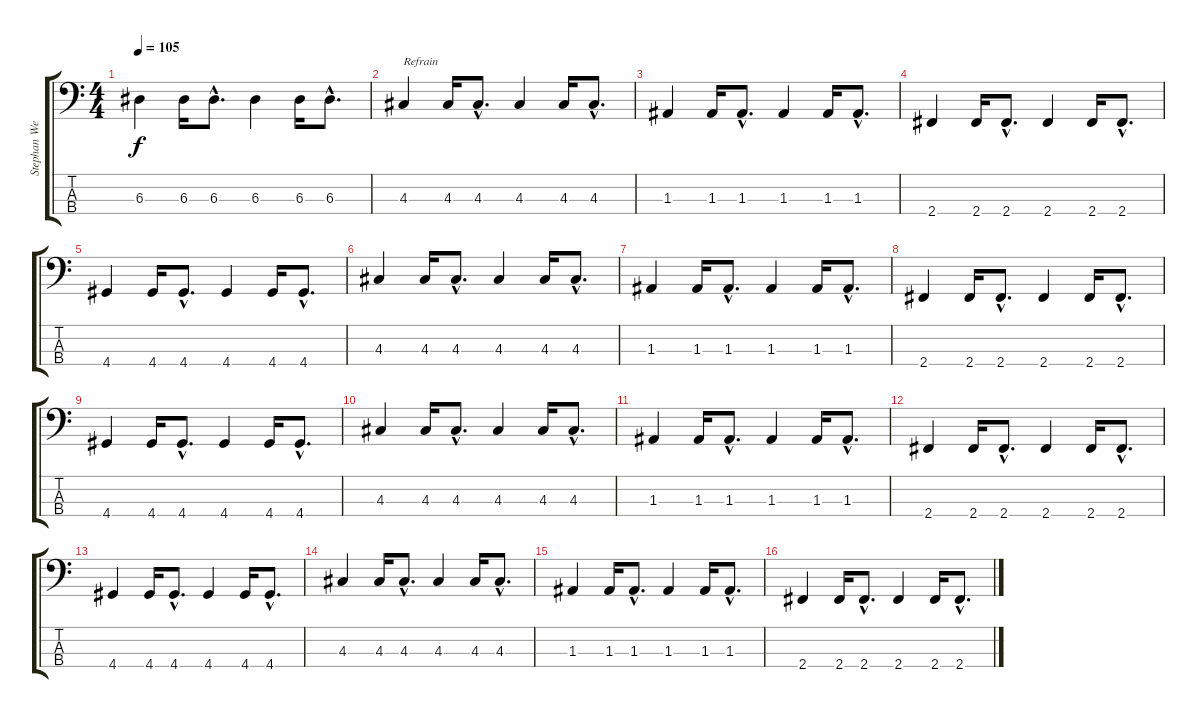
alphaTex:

\track ("Stephan Weidner" "Stephan We") {instrument electricbasspick}
\staff {score tabs}
\tuning (G2 D2 A1 E1) {hide}
\ts (4 4)
\tempo 105
\clef f4
\ks c
6.3.4{dy f} 6.3.16 6.3{hac}.8{d} 6.3.4 6.3.16 6.3{hac}.8{d} |
4.3.4{txt "Refrain"} 4.3.16 4.3{hac}.8{d} 4.3.4 4.3.16 4.3{hac}.8{d} |
1.3.4 1.3.16 1.3{hac}.8{d} 1.3.4 1.3.16 1.3{hac}.8{d} |
2.4.4 2.4.16 2.4{hac}.8{d} 2.4.4 2.4.16 2.4{hac}.8{d} |
4.4.4 4.4.16 4.4{hac}.8{d} 4.4.4 4.4.16 4.4{hac}.8{d} |
4.3.4 4.3.16 4.3{hac}.8{d} 4.3.4 4.3.16 4.3{hac}.8{d} |
1.3.4 1.3.16 1.3{hac}.8{d} 1.3.4 1.3.16 1.3{hac}.8{d} |
2.4.4 2.4.16 2.4{hac}.8{d} 2.4.4 2.4.16 2.4{hac}.8{d} |
4.4.4 4.4.16 4.4{hac}.8{d} 4.4.4 4.4.16 4.4{hac}.8{d} |
4.3.4 4.3.16 4.3{hac}.8{d} 4.3.4 4.3.16 4.3{hac}.8{d} |
1.3.4 1.3.16 1.3{hac}.8{d} 1.3.4 1.3.16 1.3{hac}.8{d} |
2.4.4 2.4.16 2.4{hac}.8{d} 2.4.4 2.4.16 2.4{hac}.8{d} |
4.4.4 4.4.16 4.4{hac}.8{d} 4.4.4 4.4.16 4.4{hac}.8{d} |
4.3.4 4.3.16 4.3{hac}.8{d} 4.3.4 4.3.16 4.3{hac}.8{d} |
1.3.4 1.3.16 1.3{hac}.8{d} 1.3.4 1.3.16 1.3{hac}.8{d} |
2.4.4 2.4.16 2.4{hac}.8{d} 2.4.4 2.4.16 2.4{hac}.8{d}
